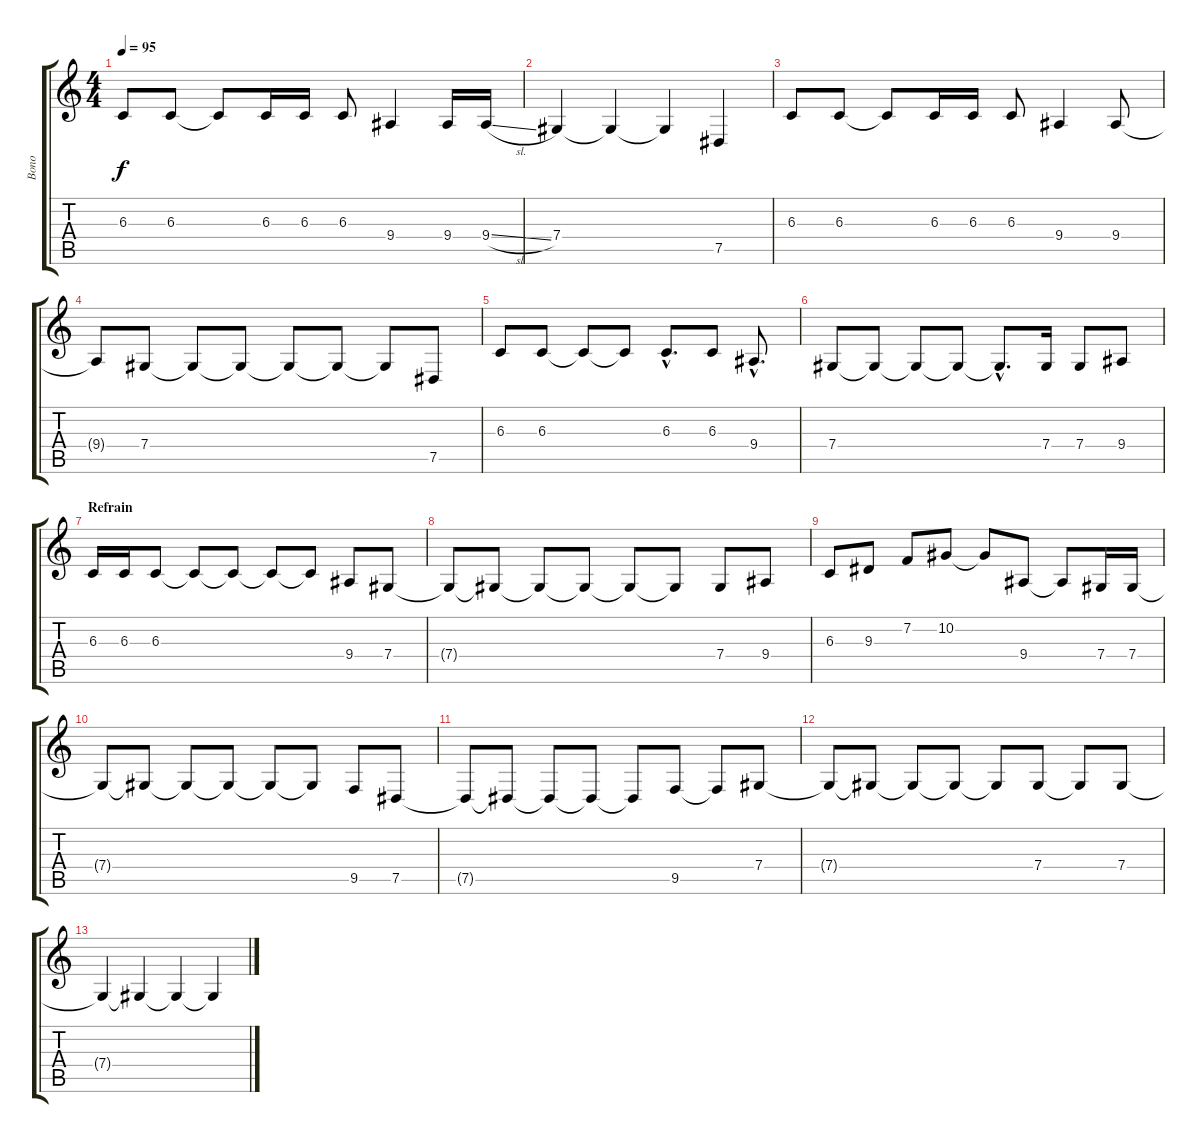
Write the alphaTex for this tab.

\track ("Bono" "Bono") {instrument electricpiano2}
\staff {score tabs}
\tuning (Eb4 Bb3 Gb3 Db3 Ab2 Eb2) {hide}
\ts (4 4)
\tempo 95
\clef g2
\ks c
6.3.8{dy f} 6.3.8 6.3{t}.8 6.3.16 6.3.16 6.3.8 9.4.4 9.4.16 9.4{sl}.16 |
7.4.4 7.4{t}.4 7.4{t}.4 7.5.4 |
6.3.8 6.3.8 6.3{t}.8 6.3.16 6.3.16 6.3.8 9.4.4 9.4.8 |
9.4{t}.8 7.4.8 7.4{t}.8 7.4{t}.8 7.4{t}.8 7.4{t}.8 7.4{t}.8 7.5.8 |
6.3.8 6.3.8 6.3{t}.8 6.3{t}.8 6.3{hac}.8{d} 6.3.8 9.4{hac}.8{d} |
7.4.8 7.4{t}.8 7.4{t}.8 7.4{t}.8 7.4{hac t}.8{d} 7.4.16 7.4.8 9.4.8 |
\section ("" "Refrain")
6.3.16 6.3.16 6.3.8 6.3{t}.8 6.3{t}.8 6.3{t}.8 6.3{t}.8 9.4.8 7.4.8 |
7.4{t}.8 7.4{t}.8 7.4{t}.8 7.4{t}.8 7.4{t}.8 7.4{t}.8 7.4.8 9.4.8 |
6.3.8 9.3.8 7.2.8 10.2.8 10.2{t}.8 9.4.8 9.4{t}.8 7.4.16 7.4.16 |
7.4{t}.8 7.4{t}.8 7.4{t}.8 7.4{t}.8 7.4{t}.8 7.4{t}.8 9.5.8 7.5.8 |
7.5{t}.8 7.5{t}.8 7.5{t}.8 7.5{t}.8 7.5{t}.8 9.5.8 9.5{t}.8 7.4.8 |
7.4{t}.8 7.4{t}.8 7.4{t}.8 7.4{t}.8 7.4{t}.8 7.4.8 7.4{t}.8 7.4.8 |
7.4{t}.4 7.4{t}.4 7.4{t}.4 7.4{t}.4
